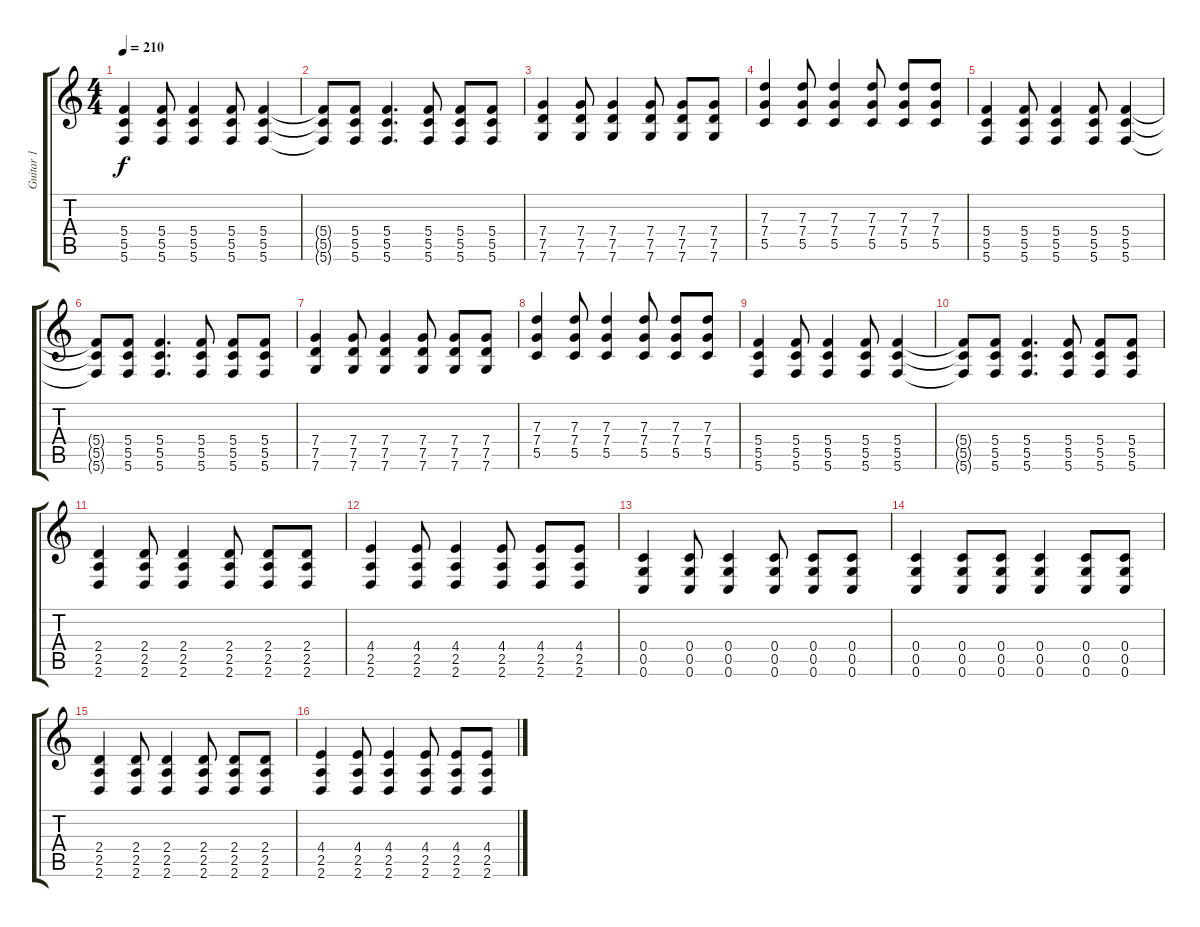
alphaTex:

\track ("Guitar 1" "Guitar 1") {instrument distortionguitar}
\staff {score tabs}
\tuning (E4 C4 G3 C3 G2 C2) {hide}
\ts (4 4)
\tempo 210
\clef g2
\ks c
(5.4 5.5 5.6).4{dy f} (5.4 5.5 5.6).8 (5.4 5.5 5.6).4 (5.4 5.5 5.6).8 (5.4 5.5 5.6).4 |
(5.4{t} 5.5{t} 5.6{t}).8 (5.4 5.5 5.6).8 (5.4 5.5 5.6).4{d} (5.4 5.5 5.6).8 (5.4 5.5 5.6).8 (5.4 5.5 5.6).8 |
(7.4 7.5 7.6).4 (7.4 7.5 7.6).8 (7.4 7.5 7.6).4 (7.4 7.5 7.6).8 (7.4 7.5 7.6).8 (7.4 7.5 7.6).8 |
(7.3 7.4 5.5).4 (7.3 7.4 5.5).8 (7.3 7.4 5.5).4 (7.3 7.4 5.5).8 (7.3 7.4 5.5).8 (7.3 7.4 5.5).8 |
(5.4 5.5 5.6).4 (5.4 5.5 5.6).8 (5.4 5.5 5.6).4 (5.4 5.5 5.6).8 (5.4 5.5 5.6).4 |
(5.4{t} 5.5{t} 5.6{t}).8 (5.4 5.5 5.6).8 (5.4 5.5 5.6).4{d} (5.4 5.5 5.6).8 (5.4 5.5 5.6).8 (5.4 5.5 5.6).8 |
(7.4 7.5 7.6).4 (7.4 7.5 7.6).8 (7.4 7.5 7.6).4 (7.4 7.5 7.6).8 (7.4 7.5 7.6).8 (7.4 7.5 7.6).8 |
(7.3 7.4 5.5).4 (7.3 7.4 5.5).8 (7.3 7.4 5.5).4 (7.3 7.4 5.5).8 (7.3 7.4 5.5).8 (7.3 7.4 5.5).8 |
(5.4 5.5 5.6).4 (5.4 5.5 5.6).8 (5.4 5.5 5.6).4 (5.4 5.5 5.6).8 (5.4 5.5 5.6).4 |
(5.4{t} 5.5{t} 5.6{t}).8 (5.4 5.5 5.6).8 (5.4 5.5 5.6).4{d} (5.4 5.5 5.6).8 (5.4 5.5 5.6).8 (5.4 5.5 5.6).8 |
(2.4 2.5 2.6).4 (2.4 2.5 2.6).8 (2.4 2.5 2.6).4 (2.4 2.5 2.6).8 (2.4 2.5 2.6).8 (2.4 2.5 2.6).8 |
(4.4 2.5 2.6).4 (4.4 2.5 2.6).8 (4.4 2.5 2.6).4 (4.4 2.5 2.6).8 (4.4 2.5 2.6).8 (4.4 2.5 2.6).8 |
(0.4 0.5 0.6).4 (0.4 0.5 0.6).8 (0.4 0.5 0.6).4 (0.4 0.5 0.6).8 (0.4 0.5 0.6).8 (0.4 0.5 0.6).8 |
(0.4 0.5 0.6).4 (0.4 0.5 0.6).8 (0.4 0.5 0.6).8 (0.4 0.5 0.6).4 (0.4 0.5 0.6).8 (0.4 0.5 0.6).8 |
(2.4 2.5 2.6).4 (2.4 2.5 2.6).8 (2.4 2.5 2.6).4 (2.4 2.5 2.6).8 (2.4 2.5 2.6).8 (2.4 2.5 2.6).8 |
(4.4 2.5 2.6).4 (4.4 2.5 2.6).8 (4.4 2.5 2.6).4 (4.4 2.5 2.6).8 (4.4 2.5 2.6).8 (4.4 2.5 2.6).8
